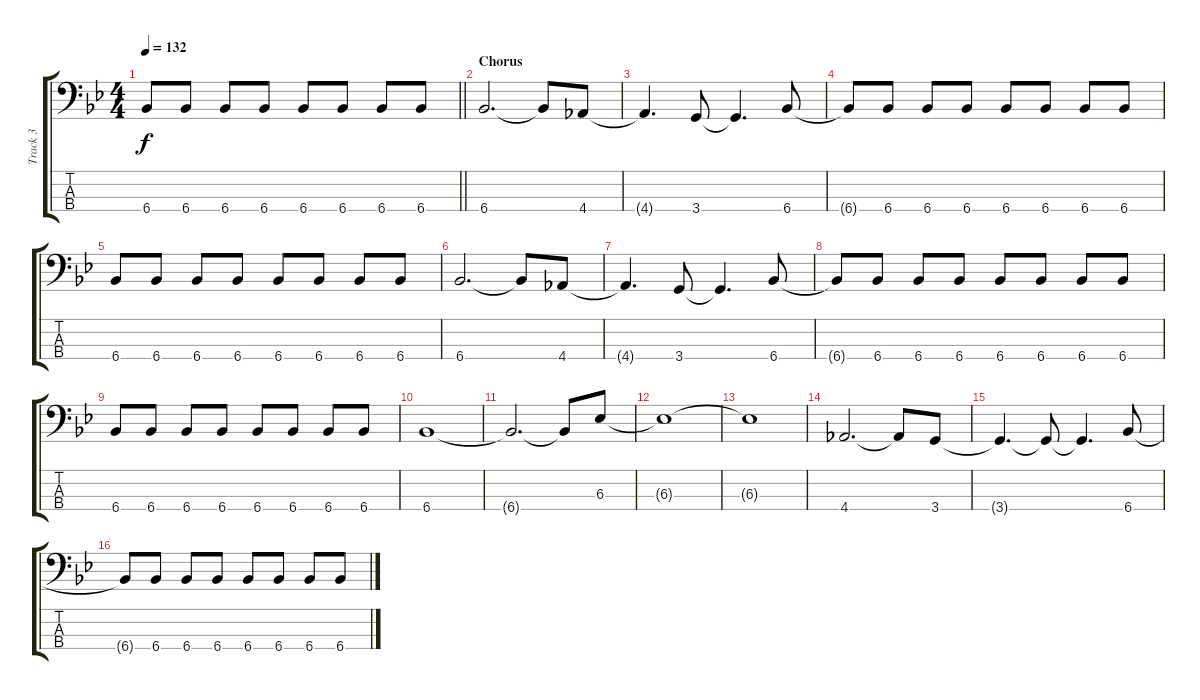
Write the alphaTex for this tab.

\track ("Track 3" "Track 3") {instrument electricbassfinger}
\staff {score tabs}
\tuning (G2 D2 A1 E1) {hide}
\ts (4 4)
\tempo 132
\clef f4
\barLineRight lightlight
\ks bb
6.4.8{dy f} 6.4.8 6.4.8 6.4.8 6.4.8 6.4.8 6.4.8 6.4.8 |
\section ("" "Chorus")
6.4.2{d} 6.4{t}.8 4.4.8 |
4.4{t}.4{d} 3.4.8 3.4{t}.4{d} 6.4.8 |
6.4{t}.8 6.4.8 6.4.8 6.4.8 6.4.8 6.4.8 6.4.8 6.4.8 |
6.4.8 6.4.8 6.4.8 6.4.8 6.4.8 6.4.8 6.4.8 6.4.8 |
6.4.2{d} 6.4{t}.8 4.4.8 |
4.4{t}.4{d} 3.4.8 3.4{t}.4{d} 6.4.8 |
6.4{t}.8 6.4.8 6.4.8 6.4.8 6.4.8 6.4.8 6.4.8 6.4.8 |
6.4.8 6.4.8 6.4.8 6.4.8 6.4.8 6.4.8 6.4.8 6.4.8 |
6.4.1 |
6.4{t}.2{d} 6.4{t}.8 6.3.8 |
6.3{t}.1 |
6.3{t}.1 |
4.4.2{d} 4.4{t}.8 3.4.8 |
3.4{t}.4{d} 3.4{t}.8 3.4{t}.4{d} 6.4.8 |
6.4{t}.8 6.4.8 6.4.8 6.4.8 6.4.8 6.4.8 6.4.8 6.4.8
